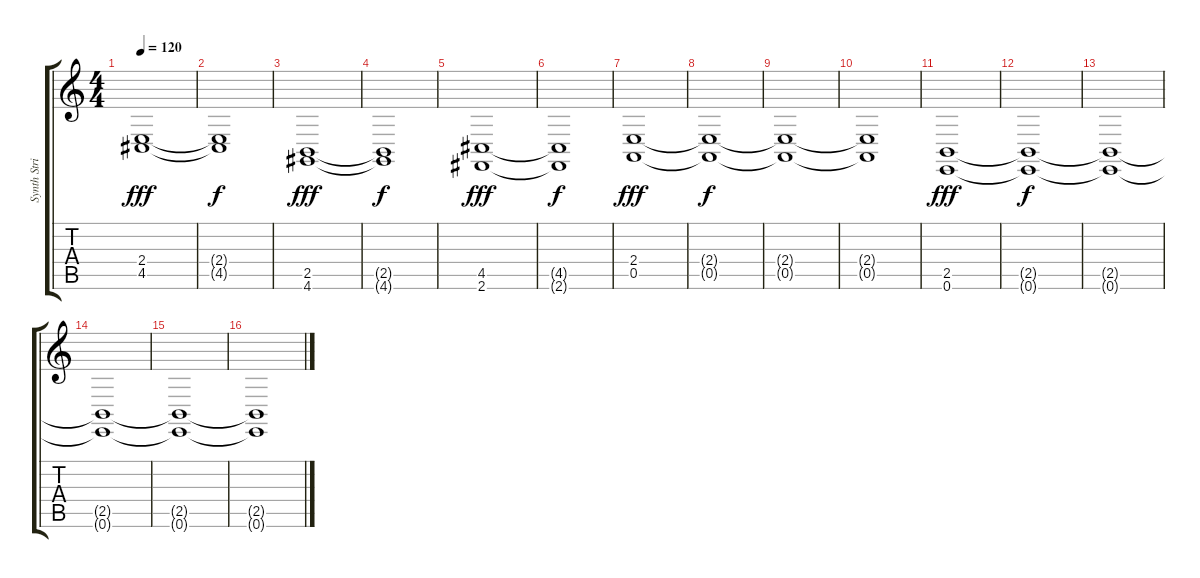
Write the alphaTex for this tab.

\track ("Synth Strings" "Synth Stri") {instrument tremolostrings}
\staff {score tabs}
\tuning (E4 B3 G3 D3 A2 E2) {hide}
\ts (4 4)
\tempo 120
\clef g2
\ks c
(2.4 4.5).1{dy fff} |
(2.4{t} 4.5{t}).1{dy f} |
(2.5 4.6).1{dy fff} |
(2.5{t} 4.6{t}).1{dy f} |
(4.5 2.6).1{dy fff} |
(4.5{t} 2.6{t}).1{dy f} |
(2.4 0.5).1{dy fff} |
(2.4{t} 0.5{t}).1{dy f} |
(2.4{t} 0.5{t}).1 |
(2.4{t} 0.5{t}).1 |
(2.5 0.6).1{dy fff balance 8 instrument fx8scifi} |
(2.5{t} 0.6{t}).1{dy f} |
(2.5{t} 0.6{t}).1 |
(2.5{t} 0.6{t}).1 |
(2.5{t} 0.6{t}).1 |
(2.5{t} 0.6{t}).1
